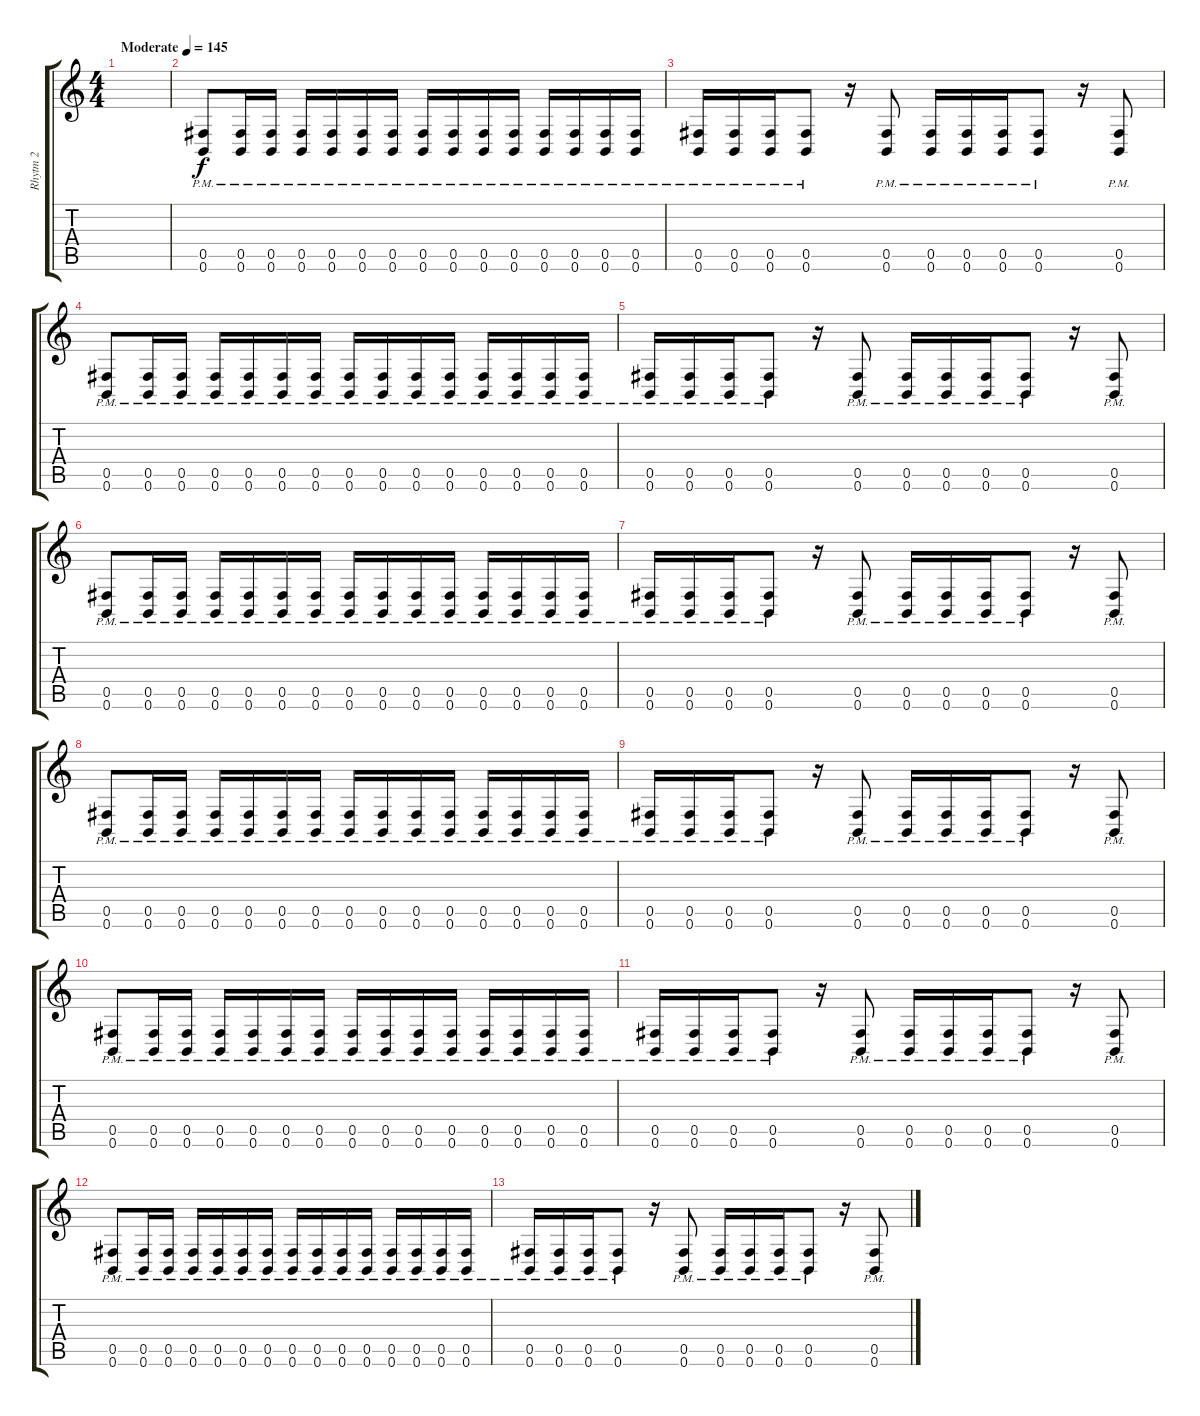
\track ("Rhytm 2" "Rhytm 2") {instrument distortionguitar}
\staff {score tabs}
\tuning (Db4 Ab3 E3 B2 Gb2 B1) {hide}
\ts (4 4)
\tempo (145 "Moderate")
\clef g2
\ks c
|
(0.5{pm} 0.6{pm}).8{volume 7} (0.5{pm} 0.6{pm}).16 (0.5{pm} 0.6{pm}).16 (0.5{pm} 0.6{pm}).16 (0.5{pm} 0.6{pm}).16 (0.5{pm} 0.6{pm}).16 (0.5{pm} 0.6{pm}).16 (0.5{pm} 0.6{pm}).16 (0.5{pm} 0.6{pm}).16 (0.5{pm} 0.6{pm}).16 (0.5{pm} 0.6{pm}).16 (0.5{pm} 0.6{pm}).16 (0.5{pm} 0.6{pm}).16 (0.5{pm} 0.6{pm}).16 (0.5{pm} 0.6{pm}).16 |
(0.5{pm} 0.6{pm}).16 (0.5{pm} 0.6{pm}).16 (0.5{pm} 0.6{pm}).16 (0.5{pm} 0.6{pm}).8 r.16 (0.5{pm} 0.6{pm}).8 (0.5{pm} 0.6{pm}).16 (0.5{pm} 0.6{pm}).16 (0.5{pm} 0.6{pm}).16 (0.5{pm} 0.6{pm}).8 r.16 (0.5{pm} 0.6{pm}).8 |
(0.5{pm} 0.6{pm}).8 (0.5{pm} 0.6{pm}).16 (0.5{pm} 0.6{pm}).16 (0.5{pm} 0.6{pm}).16 (0.5{pm} 0.6{pm}).16 (0.5{pm} 0.6{pm}).16 (0.5{pm} 0.6{pm}).16 (0.5{pm} 0.6{pm}).16 (0.5{pm} 0.6{pm}).16 (0.5{pm} 0.6{pm}).16 (0.5{pm} 0.6{pm}).16 (0.5{pm} 0.6{pm}).16 (0.5{pm} 0.6{pm}).16 (0.5{pm} 0.6{pm}).16 (0.5{pm} 0.6{pm}).16 |
(0.5{pm} 0.6{pm}).16 (0.5{pm} 0.6{pm}).16 (0.5{pm} 0.6{pm}).16 (0.5{pm} 0.6{pm}).8 r.16 (0.5{pm} 0.6{pm}).8 (0.5{pm} 0.6{pm}).16 (0.5{pm} 0.6{pm}).16 (0.5{pm} 0.6{pm}).16 (0.5{pm} 0.6{pm}).8 r.16 (0.5{pm} 0.6{pm}).8 |
(0.5{pm} 0.6{pm}).8{volume 10} (0.5{pm} 0.6{pm}).16 (0.5{pm} 0.6{pm}).16 (0.5{pm} 0.6{pm}).16 (0.5{pm} 0.6{pm}).16 (0.5{pm} 0.6{pm}).16 (0.5{pm} 0.6{pm}).16 (0.5{pm} 0.6{pm}).16 (0.5{pm} 0.6{pm}).16 (0.5{pm} 0.6{pm}).16 (0.5{pm} 0.6{pm}).16 (0.5{pm} 0.6{pm}).16 (0.5{pm} 0.6{pm}).16 (0.5{pm} 0.6{pm}).16 (0.5{pm} 0.6{pm}).16 |
(0.5{pm} 0.6{pm}).16 (0.5{pm} 0.6{pm}).16 (0.5{pm} 0.6{pm}).16 (0.5{pm} 0.6{pm}).8 r.16 (0.5{pm} 0.6{pm}).8 (0.5{pm} 0.6{pm}).16 (0.5{pm} 0.6{pm}).16 (0.5{pm} 0.6{pm}).16 (0.5{pm} 0.6{pm}).8 r.16 (0.5{pm} 0.6{pm}).8 |
(0.5{pm} 0.6{pm}).8 (0.5{pm} 0.6{pm}).16 (0.5{pm} 0.6{pm}).16 (0.5{pm} 0.6{pm}).16 (0.5{pm} 0.6{pm}).16 (0.5{pm} 0.6{pm}).16 (0.5{pm} 0.6{pm}).16 (0.5{pm} 0.6{pm}).16 (0.5{pm} 0.6{pm}).16 (0.5{pm} 0.6{pm}).16 (0.5{pm} 0.6{pm}).16 (0.5{pm} 0.6{pm}).16 (0.5{pm} 0.6{pm}).16 (0.5{pm} 0.6{pm}).16 (0.5{pm} 0.6{pm}).16 |
(0.5{pm} 0.6{pm}).16 (0.5{pm} 0.6{pm}).16 (0.5{pm} 0.6{pm}).16 (0.5{pm} 0.6{pm}).8 r.16 (0.5{pm} 0.6{pm}).8 (0.5{pm} 0.6{pm}).16 (0.5{pm} 0.6{pm}).16 (0.5{pm} 0.6{pm}).16 (0.5{pm} 0.6{pm}).8 r.16 (0.5{pm} 0.6{pm}).8 |
(0.5{pm} 0.6{pm}).8 (0.5{pm} 0.6{pm}).16 (0.5{pm} 0.6{pm}).16 (0.5{pm} 0.6{pm}).16 (0.5{pm} 0.6{pm}).16 (0.5{pm} 0.6{pm}).16 (0.5{pm} 0.6{pm}).16 (0.5{pm} 0.6{pm}).16 (0.5{pm} 0.6{pm}).16 (0.5{pm} 0.6{pm}).16 (0.5{pm} 0.6{pm}).16 (0.5{pm} 0.6{pm}).16 (0.5{pm} 0.6{pm}).16 (0.5{pm} 0.6{pm}).16 (0.5{pm} 0.6{pm}).16 |
(0.5{pm} 0.6{pm}).16 (0.5{pm} 0.6{pm}).16 (0.5{pm} 0.6{pm}).16 (0.5{pm} 0.6{pm}).8 r.16 (0.5{pm} 0.6{pm}).8 (0.5{pm} 0.6{pm}).16 (0.5{pm} 0.6{pm}).16 (0.5{pm} 0.6{pm}).16 (0.5{pm} 0.6{pm}).8 r.16 (0.5{pm} 0.6{pm}).8 |
(0.5{pm} 0.6{pm}).8 (0.5{pm} 0.6{pm}).16 (0.5{pm} 0.6{pm}).16 (0.5{pm} 0.6{pm}).16 (0.5{pm} 0.6{pm}).16 (0.5{pm} 0.6{pm}).16 (0.5{pm} 0.6{pm}).16 (0.5{pm} 0.6{pm}).16 (0.5{pm} 0.6{pm}).16 (0.5{pm} 0.6{pm}).16 (0.5{pm} 0.6{pm}).16 (0.5{pm} 0.6{pm}).16 (0.5{pm} 0.6{pm}).16 (0.5{pm} 0.6{pm}).16 (0.5{pm} 0.6{pm}).16 |
(0.5{pm} 0.6{pm}).16 (0.5{pm} 0.6{pm}).16 (0.5{pm} 0.6{pm}).16 (0.5{pm} 0.6{pm}).8 r.16 (0.5{pm} 0.6{pm}).8 (0.5{pm} 0.6{pm}).16 (0.5{pm} 0.6{pm}).16 (0.5{pm} 0.6{pm}).16 (0.5{pm} 0.6{pm}).8 r.16 (0.5{pm} 0.6{pm}).8
